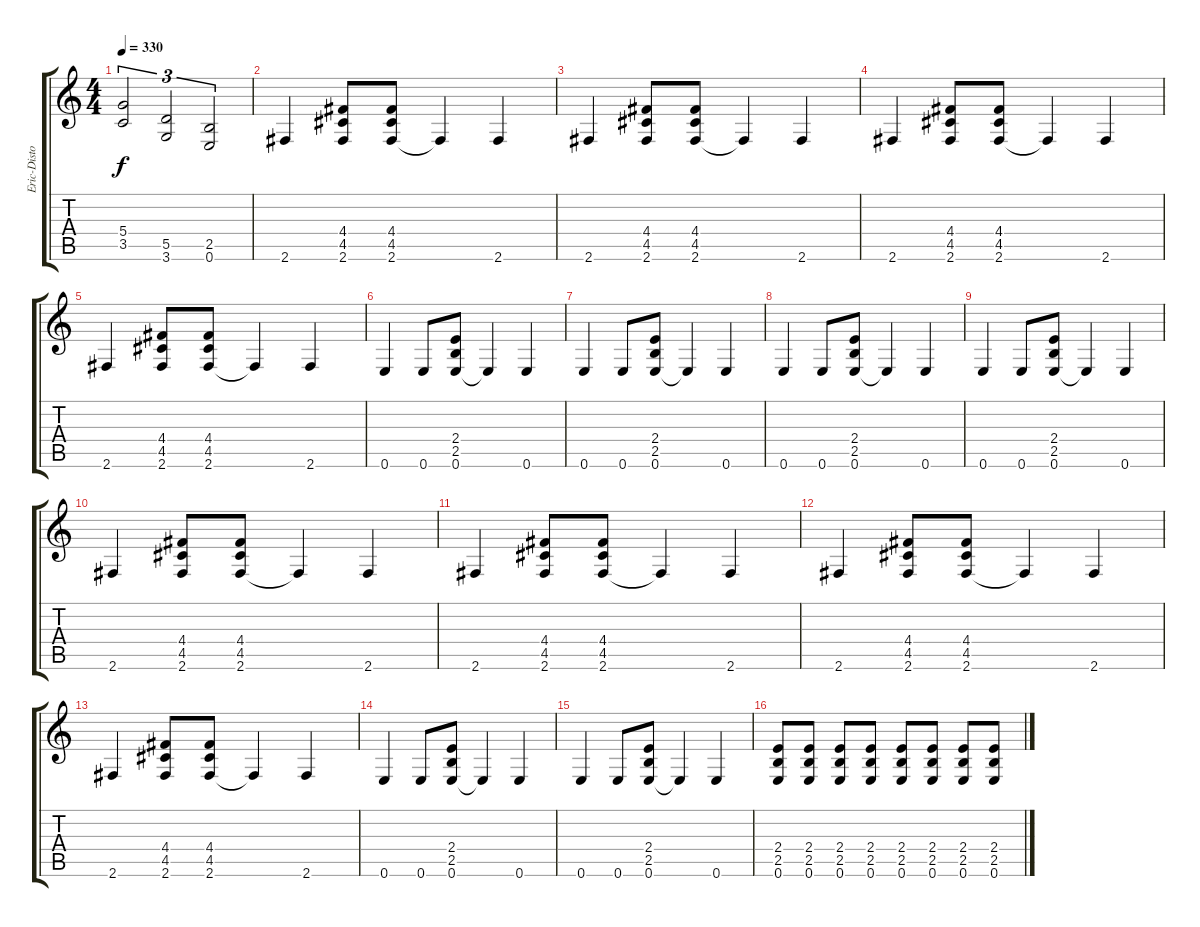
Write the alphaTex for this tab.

\track ("Eric-Distortion" "Eric-Disto") {instrument overdrivenguitar}
\staff {score tabs}
\tuning (E4 B3 G3 D3 A2 E2) {hide}
\ts (4 4)
\tempo 330
\clef g2
\ks c
(5.4 3.5).2{tu (3 2) dy f} (5.5 3.6).2{tu (3 2)} (2.5 0.6).2{tu (3 2)} |
2.6.4 (4.4 4.5 2.6).8 (4.4 4.5 2.6).8 2.6{t}.4 2.6.4 |
2.6.4 (4.4 4.5 2.6).8 (4.4 4.5 2.6).8 2.6{t}.4 2.6.4 |
2.6.4 (4.4 4.5 2.6).8 (4.4 4.5 2.6).8 2.6{t}.4 2.6.4 |
2.6.4 (4.4 4.5 2.6).8 (4.4 4.5 2.6).8 2.6{t}.4 2.6.4 |
0.6.4 0.6.8 (2.4 2.5 0.6).8 0.6{t}.4 0.6.4 |
0.6.4 0.6.8 (2.4 2.5 0.6).8 0.6{t}.4 0.6.4 |
0.6.4 0.6.8 (2.4 2.5 0.6).8 0.6{t}.4 0.6.4 |
0.6.4 0.6.8 (2.4 2.5 0.6).8 0.6{t}.4 0.6.4 |
2.6.4 (4.4 4.5 2.6).8 (4.4 4.5 2.6).8 2.6{t}.4 2.6.4 |
2.6.4 (4.4 4.5 2.6).8 (4.4 4.5 2.6).8 2.6{t}.4 2.6.4 |
2.6.4 (4.4 4.5 2.6).8 (4.4 4.5 2.6).8 2.6{t}.4 2.6.4 |
2.6.4 (4.4 4.5 2.6).8 (4.4 4.5 2.6).8 2.6{t}.4 2.6.4 |
0.6.4 0.6.8 (2.4 2.5 0.6).8 0.6{t}.4 0.6.4 |
0.6.4 0.6.8 (2.4 2.5 0.6).8 0.6{t}.4 0.6.4 |
(2.4 2.5 0.6).8 (2.4 2.5 0.6).8 (2.4 2.5 0.6).8 (2.4 2.5 0.6).8 (2.4 2.5 0.6).8 (2.4 2.5 0.6).8 (2.4 2.5 0.6).8 (2.4 2.5 0.6).8
